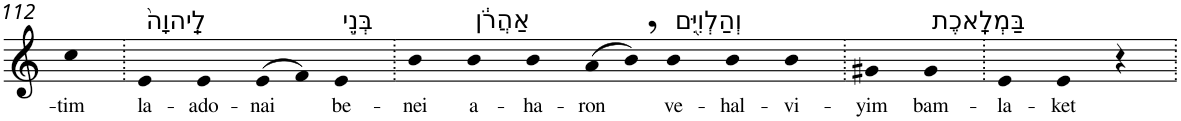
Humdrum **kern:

**kern	**text
*part1	*part1
*staff1	*staff1
*I"Piano	*
*I'Pno	*
!!LO:PB:g=z
*clefG2	*
*k[]	*
=112	=112
!	!LO:LY:b
4cc	-tim
=113.	=113.
!LO:TX:a:t=לַֽיהוָה֙	!
!	!LO:LY:b
4e	la-
!	!LO:LY:b
4e	-ado-
!	!LO:LY:b
(>8e	-nai
8f)	.
!LO:TX:a:t=בְּנֵ֣י	!
!	!LO:LY:b
4e	be-
=114.	=114.
!	!LO:LY:b
4b	-nei
!LO:TX:a:t=אַהֲרֹ֔ן	!
!	!LO:LY:b
4b	a-
!	!LO:LY:b
4b	-ha-
!	!LO:LY:b
(>8a	-ron
8b,)	.
!LO:TX:a:t=וְהַלְוִיִּ֖ם	!
!	!LO:LY:b
4b	ve-
!	!LO:LY:b
4b	-hal-
!	!LO:LY:b
4b	-vi-
=115.	=115.
!	!LO:LY:b
4g#X	-yim
!LO:TX:a:t=בַּמְלָֽאכֶת	!
!	!LO:LY:b
4g#	bam-
=116.	=116.
!	!LO:LY:b
4e	-la-
!	!LO:LY:b
4e	-ket
4r	.
=.	=.
*-	*-
